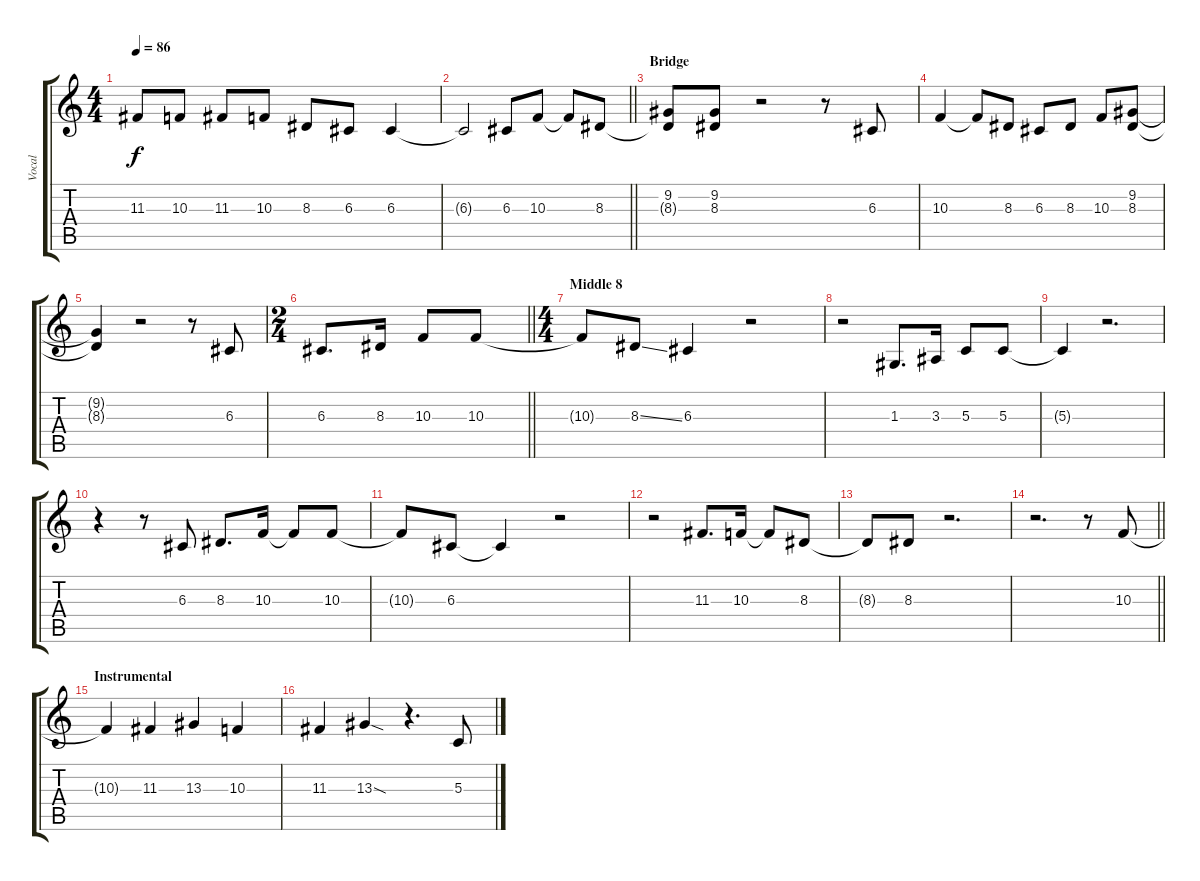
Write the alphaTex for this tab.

\track ("Vocal" "Vocal") {instrument trumpet bank 255}
\staff {score tabs}
\tuning (E4 B3 G3 D3 A2 E2) {hide}
\ts (4 4)
\tempo 86
\clef g2
\ks c
11.3.8{dy f} 10.3.8 11.3.8 10.3.8 8.3.8 6.3.8 6.3.4 |
\barLineRight lightlight
6.3{t}.2 6.3.8 10.3.8 10.3{t}.8 8.3.8 |
\section ("" "Bridge")
(9.2 8.3{t}).8 (9.2 8.3).8 r.2 r.8 6.3.8 |
10.3.4 10.3{t}.8 8.3.8 6.3.8 8.3.8 10.3.8 (9.2 8.3).8 |
(9.2{t} 8.3{t}).4 r.2 r.8 6.3.8 |
\ts (2 4)
\barLineRight lightlight
6.3.8{d} 8.3.16 10.3.8 10.3.8 |
\ts (4 4)
\section ("" "Middle 8")
10.3{t}.8 8.3{ss}.8 6.3.4 r.2 |
r.2 1.3.8{d} 3.3.16 5.3.8 5.3.8 |
5.3{t}.4 r.2{d} |
r.4 r.8 6.3.8 8.3.8{d} 10.3.16 10.3{t}.8 10.3.8 |
10.3{t}.8 6.3.8 6.3{t}.4 r.2 |
r.2 11.3.8{d} 10.3.16 10.3{t}.8 8.3.8 |
8.3{t}.8 8.3.8 r.2{d} |
\barLineRight lightlight
r.2{d} r.8 10.3.8 |
\section ("" "Instrumental")
10.3{t}.4 11.3.4 13.3.4 10.3.4 |
11.3.4 13.3{sod}.4 r.4{d} 5.3.8
